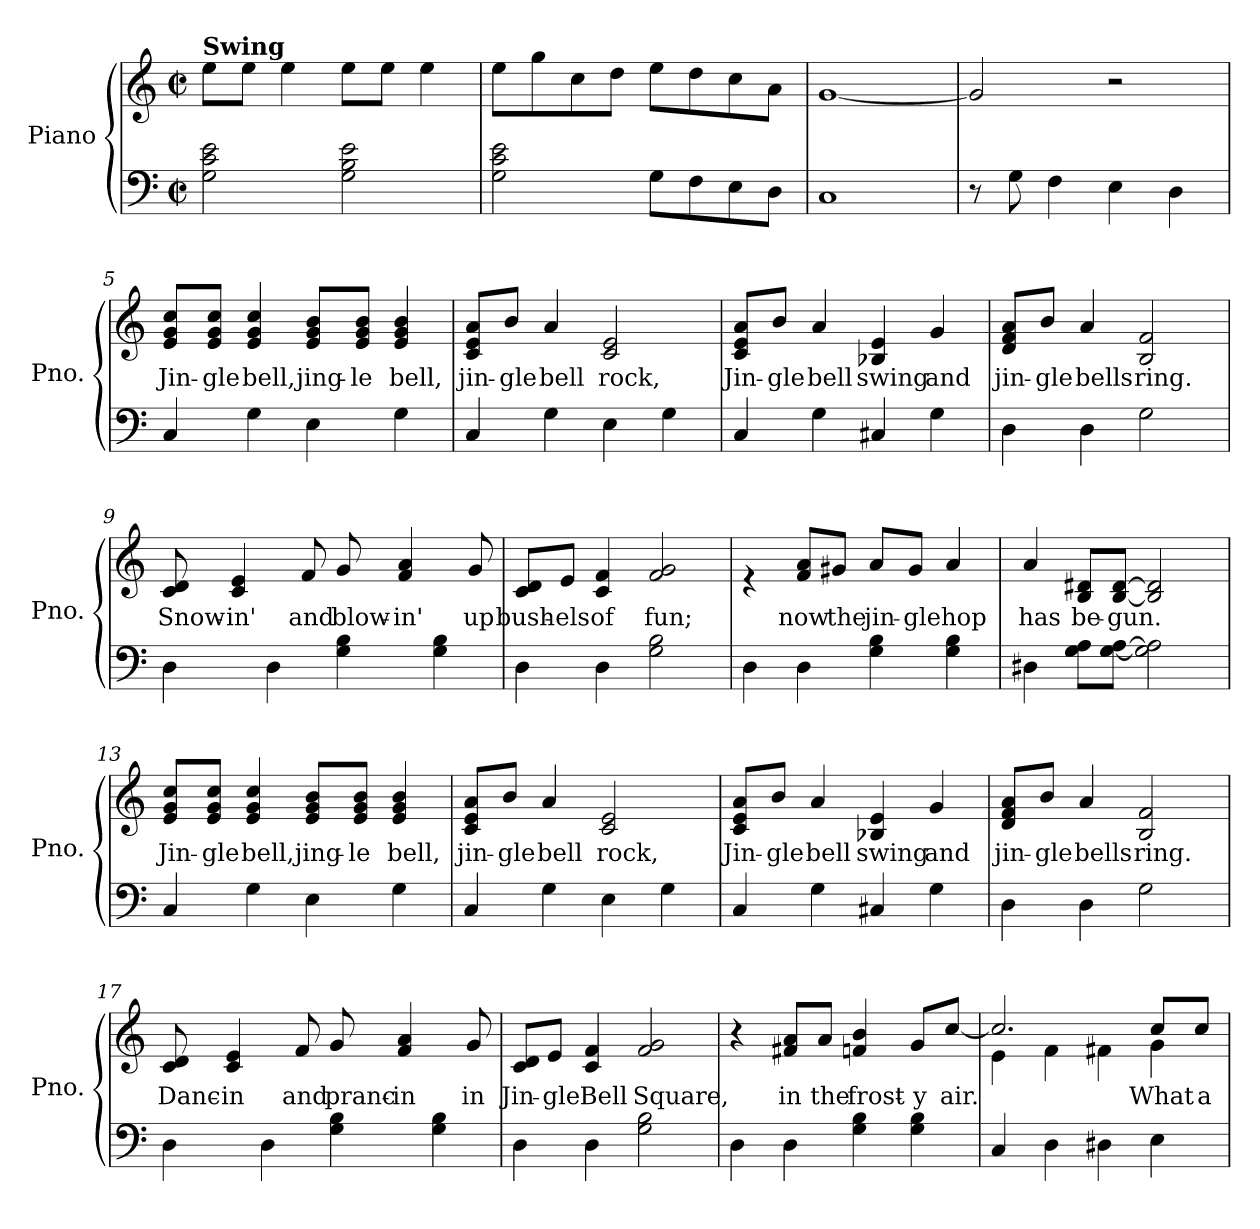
**kern	**kern	**text
*part1	*part1	*part1
*staff2	*staff1	*staff1
*I"Piano	*	*
*I'Pno.	*	*
*clefF4	*clefG2	*
*k[]	*k[]	*
*M2/2	*M2/2	*
*met(c|)	*met(c|)	*
*MM120	*MM120	*
=1	=1	=1
!	!LO:TX:B:t=Swing	!
2G\ 2c\ 2e\	8ee\L	.
.	8ee\J	.
.	4ee\	.
2G\ 2B\ 2e\	8ee\L	.
.	8ee\J	.
.	4ee\	.
=2	=2	=2
2G\ 2c\ 2e\	8ee\L	.
.	8gg\	.
.	8cc\	.
.	8dd\J	.
8G\L	8ee\L	.
8F\	8dd\	.
8E\	8cc\	.
8D\J	8a\J	.
=3	=3	=3
1C	[1g	.
=4	=4	=4
8r	2g/]	.
8G\	.	.
4F\	.	.
4E\	2r	.
4D\	.	.
!!LO:LB:g=z
=5	=5	=5
!	!	!LO:LY:b
4C/	8e/ 8g/ 8cc/L	Jin-
!	!	!LO:LY:b
.	8e/ 8g/ 8cc/J	-gle
!	!	!LO:LY:b
4G\	4e/ 4g/ 4cc/	bell,
!	!	!LO:LY:b
4E\	8e/ 8g/ 8b/L	jing-
!	!	!LO:LY:b
.	8e/ 8g/ 8b/J	-le
!	!	!LO:LY:b
4G\	4e/ 4g/ 4b/	bell,
=6	=6	=6
!	!	!LO:LY:b
4C/	8c/ 8e/ 8a/L	jin-
!	!	!LO:LY:b
.	8b/J	-gle
!	!	!LO:LY:b
4G\	4a/	bell
!	!	!LO:LY:b
4E\	2c/ 2e/	rock,
4G\	.	.
=7	=7	=7
!	!	!LO:LY:b
4C/	8c/ 8e/ 8a/L	Jin-
!	!	!LO:LY:b
.	8b/J	-gle
!	!	!LO:LY:b
4G\	4a/	bell
!	!	!LO:LY:b
4C#X/	4B-X/ 4e/	swing
!	!	!LO:LY:b
4G\	4g/	and
=8	=8	=8
!	!	!LO:LY:b
4D\	8d/ 8f/ 8a/L	jin-
!	!	!LO:LY:b
.	8b/J	-gle
!	!	!LO:LY:b
4D\	4a/	bells
!	!	!LO:LY:b
2G\	2B/ 2f/	ring.
!!LO:LB:g=z
=9	=9	=9
!	!	!LO:LY:b
4D\	8c/ 8d/	Snow-
!	!	!LO:LY:b
.	4c/ 4e/	-in'
4D\	.	.
!	!	!LO:LY:b
.	8f/	and
!	!	!LO:LY:b
4G\ 4B\	8g/	blow-
!	!	!LO:LY:b
.	4f/ 4a/	-in'
4G\ 4B\	.	.
!	!	!LO:LY:b
.	8g/	up
=10	=10	=10
!	!	!LO:LY:b
4D\	8c/ 8d/L	bush-
!	!	!LO:LY:b
.	8e/J	-els
!	!	!LO:LY:b
4D\	4c/ 4f/	of
!	!	!LO:LY:b
2G\ 2B\	2f/ 2g/	fun;
=11	=11	=11
4D\	4re	.
!	!	!LO:LY:b
4D\	8f/ 8a/L	now
!	!	!LO:LY:b
.	8g#X/J	the
!	!	!LO:LY:b
4G\ 4B\	8a/L	jin-
!	!	!LO:LY:b
.	8g#/J	-gle
!	!	!LO:LY:b
4G\ 4B\	4a/	hop
=12	=12	=12
!	!	!LO:LY:b
4D#X\	4a/	has
!	!	!LO:LY:b
8G\ 8A\L	8B/ 8d#X/L	be-
!	!	!LO:LY:b
[8G\ [8A\J	[8B/ [8d#/J	-gun.
2G\] 2A\]	2B/] 2d#/]	.
!!LO:LB:g=z
=13	=13	=13
!	!	!LO:LY:b
4C/	8e/ 8g/ 8cc/L	Jin-
!	!	!LO:LY:b
.	8e/ 8g/ 8cc/J	-gle
!	!	!LO:LY:b
4G\	4e/ 4g/ 4cc/	bell,
!	!	!LO:LY:b
4E\	8e/ 8g/ 8b/L	jing-
!	!	!LO:LY:b
.	8e/ 8g/ 8b/J	-le
!	!	!LO:LY:b
4G\	4e/ 4g/ 4b/	bell,
=14	=14	=14
!	!	!LO:LY:b
4C/	8c/ 8e/ 8a/L	jin-
!	!	!LO:LY:b
.	8b/J	-gle
!	!	!LO:LY:b
4G\	4a/	bell
!	!	!LO:LY:b
4E\	2c/ 2e/	rock,
4G\	.	.
=15	=15	=15
!	!	!LO:LY:b
4C/	8c/ 8e/ 8a/L	Jin-
!	!	!LO:LY:b
.	8b/J	-gle
!	!	!LO:LY:b
4G\	4a/	bell
!	!	!LO:LY:b
4C#X/	4B-X/ 4e/	swing
!	!	!LO:LY:b
4G\	4g/	and
=16	=16	=16
!	!	!LO:LY:b
4D\	8d/ 8f/ 8a/L	jin-
!	!	!LO:LY:b
.	8b/J	-gle
!	!	!LO:LY:b
4D\	4a/	bells
!	!	!LO:LY:b
2G\	2B/ 2f/	ring.
!!LO:LB:g=z
=17	=17	=17
!	!	!LO:LY:b
4D\	8c/ 8d/	Danc-
!	!	!LO:LY:b
.	4c/ 4e/	-in
4D\	.	.
!	!	!LO:LY:b
.	8f/	and
!	!	!LO:LY:b
4G\ 4B\	8g/	pranc-
!	!	!LO:LY:b
.	4f/ 4a/	-in
4G\ 4B\	.	.
!	!	!LO:LY:b
.	8g/	in
=18	=18	=18
!	!	!LO:LY:b
4D\	8c/ 8d/L	Jin-
!	!	!LO:LY:b
.	8e/J	-gle
!	!	!LO:LY:b
4D\	4c/ 4f/	Bell
!	!	!LO:LY:b
2G\ 2B\	2f/ 2g/	Square,
=19	=19	=19
4D\	4r	.
!	!	!LO:LY:b
4D\	8f#X/ 8a/L	in
!	!	!LO:LY:b
.	8a/J	the
!	!	!LO:LY:b
4G\ 4B\	4fn/ 4b/	frost-
!	!	!LO:LY:b
4G\ 4B\	8g/L	-y
!	!	!LO:LY:b
.	[8cc/J	air.
=20	=20	=20
*	*^	*
4C/	2.cc/]	4e\	.
4D\	.	4f\	.
4D#X\	.	4f#X\	.
!	!	!	!LO:LY:b
4E\	8cc/L	4g\	What
!	!	!	!LO:LY:b
.	8cc/J	.	a
*	*v	*v	*
=	=	=
*-	*-	*-
